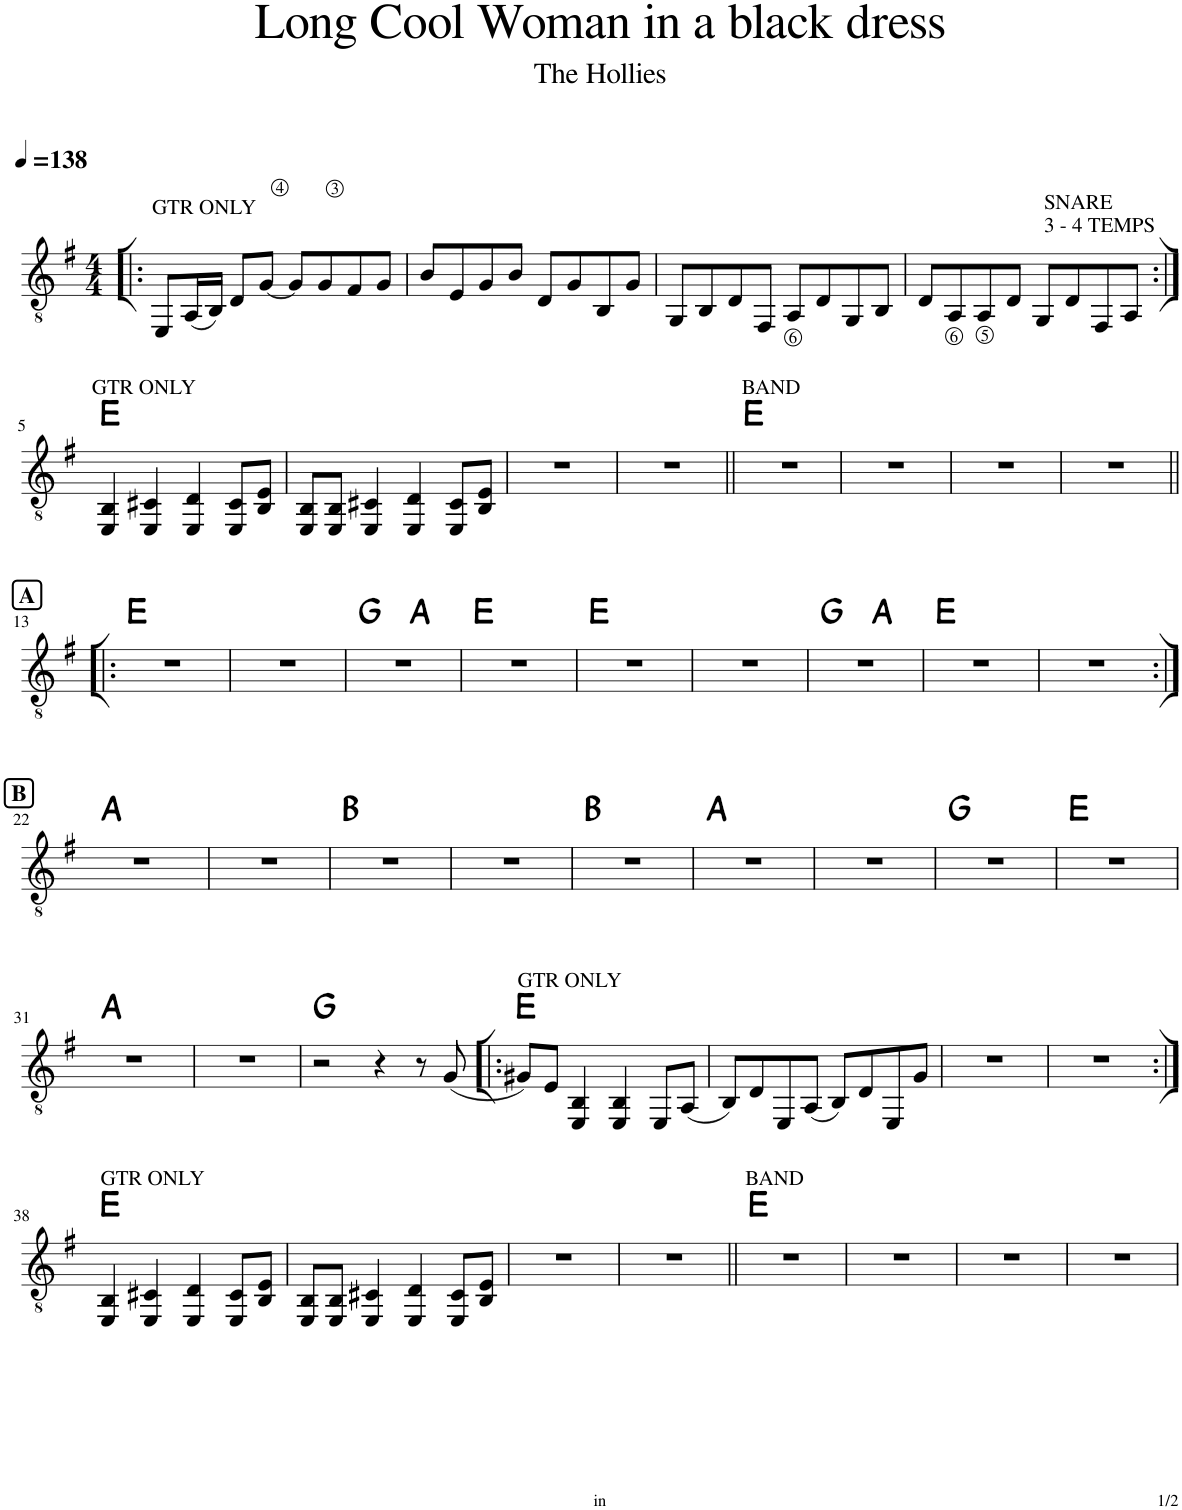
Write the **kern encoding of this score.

**kern	**harte
*part1	*part1
*staff1	*
*I"Classical Guitar	*
*clefGv2	*
*k[f#]	*
*M4/4	*
*MM138	*
=1!|:	=1!|:
!LO:TX:a:t=GTR ONLY	!
8EE/L	.
(16AA/L	.
16BB/JJ)	.
8D/L	.
[8G/J	.
8G/L]	.
8G/	.
8F#/	.
8G/J	.
=2	=2
8B/L	.
8E/	.
8G/	.
8B/J	.
8D/L	.
8G/	.
8BB/	.
8G/J	.
=3	=3
8GG/L	.
8BB/	.
8D/	.
8FF#/J	.
8AA/L	.
8D/	.
8GG/	.
8BB/J	.
=4	=4
8D/L	.
8AA/	.
8AA/	.
8D/J	.
!LO:TX:a:t=SNARE	!
!LO:TX:a:t=3 - 4 TEMPS	!
8GG/L	.
8D/	.
8FF#/	.
8AA/J	.
!!LO:LB:g=z
=5:|!	=5:|!
!LO:TX:a:t=GTR ONLY	!
4EE/ 4BB/	E:maj
4EE/ 4C#X/	.
4EE/ 4D/	.
8EE/ 8C#/L	.
8BB/ 8E/J	.
=6	=6
8EE/ 8BB/L	.
8EE/ 8BB/J	.
4EE/ 4C#X/	.
4EE/ 4D/	.
8EE/ 8C#/L	.
8BB/ 8E/J	.
=7	=7
1r	.
=8	=8
1r	.
=9||	=9||
!LO:TX:a:t=BAND	!
1r	E:maj
=10	=10
1r	.
=11	=11
1r	.
=12	=12
1r	.
!!LO:LB:g=z
!!LO:REH:place=s1:a:B:cj:fs=11:t=A
=13!|:	=13!|:
1r	E:maj
=14	=14
1r	.
=15	=15
*^	*
1r	2ryy	G:maj
.	2ryy	A:maj
*v	*v	*
=16	=16
1r	E:maj
=17	=17
1r	E:maj
=18	=18
1r	.
=19	=19
*^	*
1r	2ryy	G:maj
.	2ryy	A:maj
*v	*v	*
=20	=20
1r	E:maj
=21	=21
1r	.
!!LO:LB:g=z
!!LO:REH:place=s1:a:B:cj:fs=11:t=B
=22:|!	=22:|!
1r	A:maj
=23	=23
1r	.
=24	=24
1r	B:maj
=25	=25
1r	.
=26	=26
1r	B:maj
=27	=27
1r	A:maj
=28	=28
1r	.
=29	=29
1r	G:maj
=30	=30
1r	E:maj
!!LO:LB:g=z
=31	=31
1r	A:maj
=32	=32
1r	.
=33	=33
2r	G:maj
4r	.
8r	.
(8G/	.
=34!|:	=34!|:
!LO:TX:a:t=GTR ONLY	!
8G#X/L)	E:maj
8E/J	.
4EE/ 4BB/	.
4EE/ 4BB/	.
8EE/L	.
(8AA/J	.
=35	=35
8BB/L)	.
8D/	.
8EE/	.
(8AA/J	.
8BB/L)	.
8D/	.
8EE/	.
8G/J	.
=36	=36
1r	.
=37	=37
1r	.
!!LO:LB:g=z
=38:|!	=38:|!
!LO:TX:a:t=GTR ONLY	!
4EE/ 4BB/	E:maj
4EE/ 4C#X/	.
4EE/ 4D/	.
8EE/ 8C#/L	.
8BB/ 8E/J	.
=39	=39
8EE/ 8BB/L	.
8EE/ 8BB/J	.
4EE/ 4C#X/	.
4EE/ 4D/	.
8EE/ 8C#/L	.
8BB/ 8E/J	.
=40	=40
1r	.
=41	=41
1r	.
=42||	=42||
!LO:TX:a:t=BAND	!
1r	E:maj
=43	=43
1r	.
=44	=44
1r	.
=45	=45
1r	.
=	=
*-	*-
